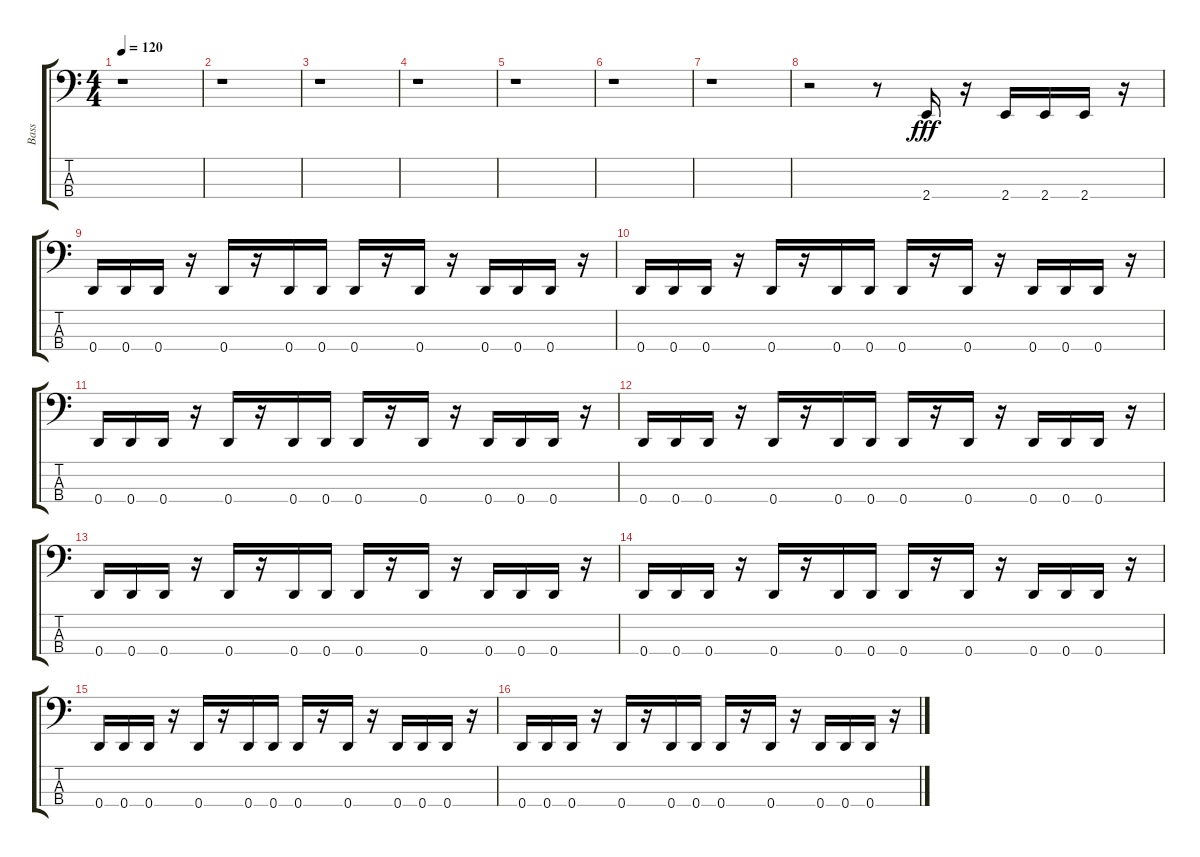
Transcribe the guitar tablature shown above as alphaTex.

\track ("Bass" "Bass") {instrument electricbasspick}
\staff {score tabs}
\tuning (G2 D2 A1 D1) {hide}
\ts (4 4)
\tempo 120
\clef f4
\ks c
r.1{dy fff instrument electricbasspick} |
r.1 |
r.1 |
r.1 |
r.1 |
r.1 |
r.1 |
r.2 r.8 2.4.16 r.16 2.4.16 2.4.16 2.4.16 r.16 |
0.4.16 0.4.16 0.4.16 r.16 0.4.16 r.16 0.4.16 0.4.16 0.4.16 r.16 0.4.16 r.16 0.4.16 0.4.16 0.4.16 r.16 |
0.4.16 0.4.16 0.4.16 r.16 0.4.16 r.16 0.4.16 0.4.16 0.4.16 r.16 0.4.16 r.16 0.4.16 0.4.16 0.4.16 r.16 |
0.4.16 0.4.16 0.4.16 r.16 0.4.16 r.16 0.4.16 0.4.16 0.4.16 r.16 0.4.16 r.16 0.4.16 0.4.16 0.4.16 r.16 |
0.4.16 0.4.16 0.4.16 r.16 0.4.16 r.16 0.4.16 0.4.16 0.4.16 r.16 0.4.16 r.16 0.4.16 0.4.16 0.4.16 r.16 |
0.4.16 0.4.16 0.4.16 r.16 0.4.16 r.16 0.4.16 0.4.16 0.4.16 r.16 0.4.16 r.16 0.4.16 0.4.16 0.4.16 r.16 |
0.4.16 0.4.16 0.4.16 r.16 0.4.16 r.16 0.4.16 0.4.16 0.4.16 r.16 0.4.16 r.16 0.4.16 0.4.16 0.4.16 r.16 |
0.4.16 0.4.16 0.4.16 r.16 0.4.16 r.16 0.4.16 0.4.16 0.4.16 r.16 0.4.16 r.16 0.4.16 0.4.16 0.4.16 r.16 |
0.4.16 0.4.16 0.4.16 r.16 0.4.16 r.16 0.4.16 0.4.16 0.4.16 r.16 0.4.16 r.16 0.4.16 0.4.16 0.4.16 r.16
